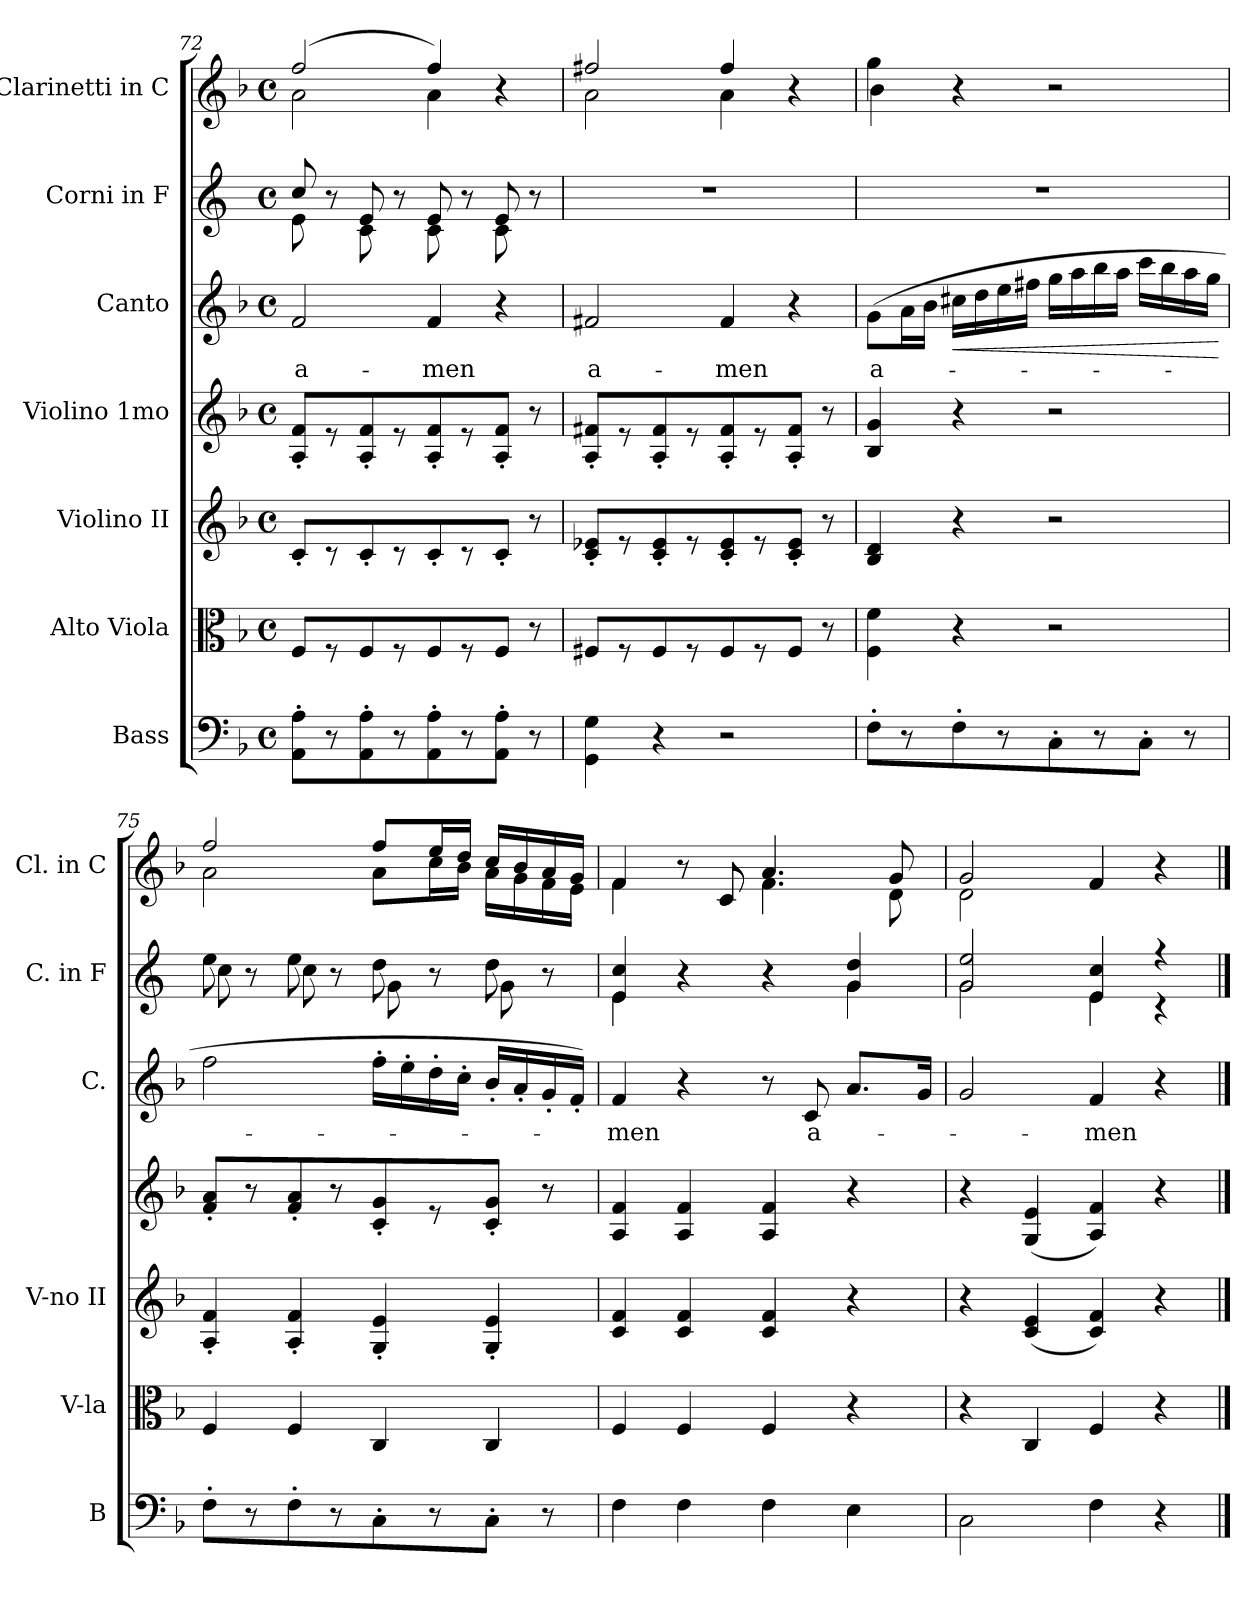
**kern	**kern	**kern	**kern	**kern	**text	**dynam	**kern	**kern
*part7	*part6	*part5	*part4	*part3	*part3	*part3	*part2	*part1
*staff7	*staff6	*staff5	*staff4	*staff3	*staff3	*staff3	*staff2	*staff1
*I"Bass	*I"Alto Viola	*I"Violino II	*I"Violino 1mo	*I"Canto	*	*	*I"Corni in F	*I"Clarinetti in C
*I'B	*I'V-la	*I'V-no II	*	*I'C.	*	*	*I'C. in F	*I'Cl. in C
*clefF4	*clefC3	*clefG2	*clefG2	*clefG2	*	*	*clefG2	*clefG2
*	*	*	*	*	*	*	*ITrd4c7	*
*k[b-]	*k[b-]	*k[b-]	*k[b-]	*k[b-]	*	*	*k[b-]	*k[b-]
*M4/4	*M4/4	*M4/4	*M4/4	*M4/4	*	*	*M4/4	*M4/4
*met(c)	*met(c)	*met(c)	*met(c)	*met(c)	*	*	*met(c)	*met(c)
=72	=72	=72	=72	=72	=72	=72	=72	=72
*	*	*	*	*	*	*	*^	*^
8AA'\ 8A'\L	8F/L	8c'/L	8A'/ 8f'/L	2f/	a-	.	8f/	8A\	(2ff/	2a\
8r	8r	8r	8r	.	.	.	8r	8ryy	.	.
8AA'\ 8A'\	8F/	8c'/	8A'/ 8f'/	.	.	.	8A/	8F\	.	.
8r	8r	8r	8r	.	.	.	8r	8ryy	.	.
8AA'\ 8A'\	8F/	8c'/	8A'/ 8f'/	4f/	-men	.	8A/	8F\	4ff/)	4a\
8r	8r	8r	8r	.	.	.	8r	8ryy	.	.
8AA'\ 8A'\J	8F/J	8c'/J	8A'/ 8f'/J	4r	.	.	8A/	8F\	4r	4ryy
8r	8r	8r	8r	.	.	.	8r	8ryy	.	.
=73	=73	=73	=73	=73	=73	=73	=73	=73	=73	=73
!	!	!	!	!	!	!	!LO:TX:a:t=2.	!	!	!
*	*	*	*	*	*	*	*v	*v	*	*
4GG\ 4G\	8F#X/L	8c'/ 8e-X'/L	8A'/ 8f#X'/L	2f#X/	a-	.	1r	2ff#X/	2a\
.	8r	8r	8r	.	.	.	.	.	.
4r	8F#/	8c'/ 8e-'/	8A'/ 8f#'/	.	.	.	.	.	.
.	8r	8r	8r	.	.	.	.	.	.
2r	8F#/	8c'/ 8e-'/	8A'/ 8f#'/	4f#/	-men	.	.	4ff#/	4a\
.	8r	8r	8r	.	.	.	.	.	.
.	8F#/J	8c'/ 8e-'/J	8A'/ 8f#'/J	4r	.	.	.	4r	4ryy
.	8r	8r	8r	.	.	.	.	.	.
=74	=74	=74	=74	=74	=74	=74	=74	=74	=74
8F'\L	4F\ 4f\	4B-/ 4d/	4B-/ 4g/	(8g\L	a-	.	1r	4gg\	4b-\
8r	.	.	.	16a\L	.	.	.	.	.
.	.	.	.	16b-\JJ	.	.	.	.	.
!	!	!	!	!	!	!LO:HP:b	!	!	!
8F'\	4r	4r	4r	16cc#X\LL	.	<	.	4r	4ryy
.	.	.	.	16dd\	.	.	.	.	.
8r	.	.	.	16ee\	.	.	.	.	.
.	.	.	.	16ff#X\JJ	.	.	.	.	.
8C'\	2r	2r	2r	16gg\LL	.	.	.	2r	2ryy
.	.	.	.	16aa\	.	.	.	.	.
8r	.	.	.	16bb-\	.	.	.	.	.
.	.	.	.	16aa\JJ	.	.	.	.	.
8C'\J	.	.	.	16ccc\LL	.	.	.	.	.
.	.	.	.	16bb-\	.	.	.	.	.
8r	.	.	.	16aa\	.	.	.	.	.
.	.	.	.	16gg\JJ	.	.	.	.	.
*	*	*	*	*	*	*	*	*v	*v
.	.	.	.	.	.	[	.	.
=75	=75	=75	=75	=75	=75	=75	=75	=75
*	*	*	*	*	*	*	*^	*^
8F'\L	4F/	4A'/ 4f'/	8f'/ 8a'/L	2ff\	.	.	8a\	8f\	2ff/	2a\
8r	.	.	8r	.	.	.	8r	8ryy	.	.
8F'\	4F/	4A'/ 4f'/	8f'/ 8a'/	.	.	.	8a\	8f\	.	.
8r	.	.	8r	.	.	.	8r	8ryy	.	.
8C'\	4C/	4G'/ 4e'/	8c'/ 8g'/	16ff'\LL	.	.	8g\	8c\	8ff/L	8a\L
.	.	.	.	16ee'\	.	.	.	.	.	.
8r	.	.	8r	16dd'\	.	.	8r	8ryy	16ee/L	16cc\L
.	.	.	.	16cc'\JJ	.	.	.	.	16dd/JJ	16b-\JJ
8C'\J	4C/	4G'/ 4e'/	8c'/ 8g'/J	16b-'/LL	.	.	8g\	8c\	16cc/LL	16a\LL
.	.	.	.	16a'/	.	.	.	.	16b-/	16g\
8r	.	.	8r	16g'/	.	.	8r	8ryy	16a/	16f\
.	.	.	.	16f'/JJ)	.	.	.	.	16g/JJ	16e\JJ
=76	=76	=76	=76	=76	=76	=76	=76	=76	=76	=76
4F\	4F/	4c/ 4f/	4A/ 4f/	4f/	-men	.	4A/ 4f/	4A\	4f/	4f\
4F\	4F/	4c/ 4f/	4A/ 4f/	4r	.	.	4r	4ryy	8r	8ryy
.	.	.	.	.	.	.	.	.	8c/	8c/
4F\	4F/	4c/ 4f/	4A/ 4f/	8r	.	.	4r	4ryy	4.a/	4.f\
.	.	.	.	8c/	a-	.	.	.	.	.
4E\	4r	4r	4r	8.a/L	.	.	4c/ 4g/	4c\	.	.
.	.	.	.	.	.	.	.	.	8g/	8d\
.	.	.	.	16g/Jk	.	.	.	.	.	.
=77	=77	=77	=77	=77	=77	=77	=77	=77	=77	=77
2C\	4r	4r	4r	2g/	.	.	2c/ 2a/	2c\	2g/	2d\
.	4C/	(4c/ 4e/	(4G/ 4e/	.	.	.	.	.	.	.
4F\	4F/	4c/ 4f/)	4A/ 4f/)	4f/	-men	.	4A/ 4f/	4A\	4f/	4f/
4r	4r	4r	4r	4r	.	.	4r	4r	4r	4ryy
*	*	*	*	*	*	*	*v	*v	*	*
*	*	*	*	*	*	*	*	*v	*v
==	==	==	==	==	==	==	==	==
*-	*-	*-	*-	*-	*-	*-	*-	*-
